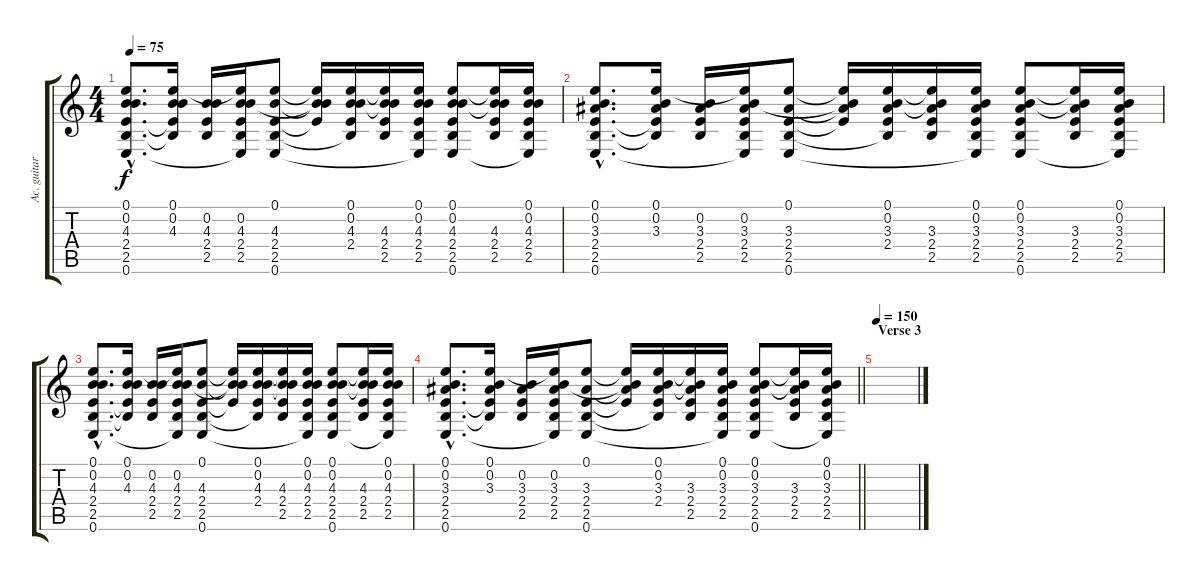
\track ("Ac. guitar" "Ac. guitar") {instrument acousticguitarsteel}
\staff {score tabs}
\tuning (E4 B3 G3 D3 A2 E2) {hide}
\ts (4 4)
\tempo 75
\clef g2
\ks c
(0.1{hac} 0.2{hac} 4.3{hac} 2.4{hac} 2.5{hac} 0.6{hac}).8{d dy f} (0.1 0.2 4.3 2.4{t} 2.5{t}).16 (0.2 4.3 2.4 2.5).16 (0.1{t} 0.2 4.3 2.4 2.5 0.6{t}).16 (0.1 4.3 2.4 2.5 0.6).8 (0.1{t} 0.2{t} 4.3{t} 2.4{t}).16 (0.1 0.2 4.3 2.4 2.5{t}).16 (0.1{t} 0.2{t} 4.3 2.4 2.5).16 (0.1 0.2 4.3 2.4 2.5 0.6{t}).16 (0.1 0.2 4.3 2.4 2.5 0.6).8 (0.1{t} 0.2{t} 4.3 2.4 2.5).16 (0.1 0.2 4.3 2.4 2.5 0.6{t}).16 |
(0.1{hac} 0.2{hac} 3.3{hac} 2.4{hac} 2.5{hac} 0.6{hac}).8{d} (0.1 0.2 3.3 2.4{t} 2.5{t}).16 (0.2 3.3 2.4 2.5).16 (0.1{t} 0.2 3.3 2.4 2.5 0.6{t}).16 (0.1 3.3 2.4 2.5 0.6).8 (0.1{t} 0.2{t} 3.3{t} 2.4{t}).16 (0.1 0.2 3.3 2.4 2.5{t}).16 (0.1{t} 0.2{t} 3.3 2.4 2.5).16 (0.1 0.2 3.3 2.4 2.5 0.6{t}).16 (0.1 0.2 3.3 2.4 2.5 0.6).8 (0.1{t} 0.2{t} 3.3 2.4 2.5).16 (0.1 0.2 3.3 2.4 2.5 0.6{t}).16 |
(0.1{hac} 0.2{hac} 4.3{hac} 2.4{hac} 2.5{hac} 0.6{hac}).8{d} (0.1 0.2 4.3 2.4{t} 2.5{t}).16 (0.2 4.3 2.4 2.5).16 (0.1{t} 0.2 4.3 2.4 2.5 0.6{t}).16 (0.1 4.3 2.4 2.5 0.6).8 (0.1{t} 0.2{t} 4.3{t} 2.4{t}).16 (0.1 0.2 4.3 2.4 2.5{t}).16 (0.1{t} 0.2{t} 4.3 2.4 2.5).16 (0.1 0.2 4.3 2.4 2.5 0.6{t}).16 (0.1 0.2 4.3 2.4 2.5 0.6).8 (0.1{t} 0.2{t} 4.3 2.4 2.5).16 (0.1 0.2 4.3 2.4 2.5 0.6{t}).16 |
\barLineRight lightlight
(0.1{hac} 0.2{hac} 3.3{hac} 2.4{hac} 2.5{hac} 0.6{hac}).8{d} (0.1 0.2 3.3 2.4{t} 2.5{t}).16 (0.2 3.3 2.4 2.5).16 (0.1{t} 0.2 3.3 2.4 2.5 0.6{t}).16 (0.1 3.3 2.4 2.5 0.6).8 (0.1{t} 0.2{t} 3.3{t} 2.4{t}).16 (0.1 0.2 3.3 2.4 2.5{t}).16 (0.1{t} 0.2{t} 3.3 2.4 2.5).16 (0.1 0.2 3.3 2.4 2.5 0.6{t}).16 (0.1 0.2 3.3 2.4 2.5 0.6).8 (0.1{t} 0.2{t} 3.3 2.4 2.5).16 (0.1 0.2 3.3 2.4 2.5 0.6{t}).16 |
\section ("" "Verse 3")
\tempo 150
